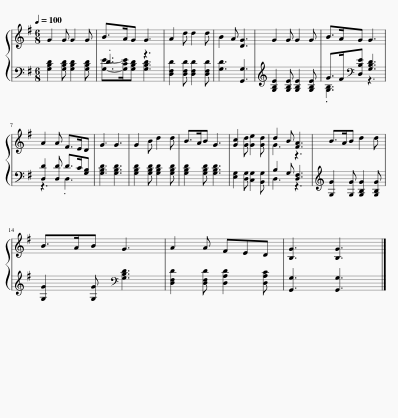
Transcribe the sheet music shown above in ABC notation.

X:1
%%score { ( 1 4 ) | ( 2 3 ) }
L:1/8
Q:1/4=100
M:6/8
I:linebreak $
K:G
V:1 treble
V:4 treble
V:2 bass
V:3 bass
V:1
 G2 G G2 G | B>AG G3 | A2 d d2 d | B2 A [DG]3 | G2 G G2 G | %5
 B>AG G3 |$ A2 A F>ED | G3 G3 | G2 B d2 d | B>AB G3 | %10
 [Gc]2 [Gd] [Ge]2 [Gd] | d2 B [FA]3 | B>AB d2 d |$ B>AB G3 | A2 A FED | %15
 [B,G]3 [B,G]3 |] %16
V:2
 [G,B,D]2 [G,B,D] [G,B,D]2 [G,B,D] | .D3 z3 | [D,F,D]2 [D,F,D] [D,F,D]2 [D,F,D] | [G,D]3 [G,,G,]3 | [G,B,E]2 [G,B,E] [G,B,E]2 [G,B,E] | %5
 G>F[K:bass][D,B,E] [G,B,D]3 |$ [D,D]2 [D,D] D>C[G,B,] | [G,B,D]3 [G,B,D]3 | [G,B,D]2 [G,B,D] [G,B,D]2 [G,B,D] | [G,B,D]2 [G,B,D] [G,B,D]3 | %10
 [E,G,]2 [D,G,] [C,G,]2 [B,,G,] | B,2 G, [D,F,]3 | [G,G]2 [G,G] [G,B,G]2 [G,B,G] |$ [G,G]2 [G,G][K:bass] [G,B,D]3 | [D,F,D]2 [D,F,D] [D,A,D]2 [D,A,C] | %15
 [G,,G,]3 [G,,G,]3 |] %16
V:3
 x6 | [G,E]->[G,CE][G,B,D] [G,B,D]3 | x6 | x6 | x6 | %5
 .[G,B,]3[K:bass] z3 |$ z3 .D,3 | x6 | x6 | x6 | %10
 x6 | D,3 z3 | x6 |$ x3[K:bass] x3 | x6 | %15
 x6 |] %16
V:4
 x6 | x6 | x6 | x6 | x6 | %5
 x6 |$ x6 | x6 | x6 | x6 | %10
 x6 | G3 z3 | x6 |$ x6 | x6 | %15
 x6 |] %16
